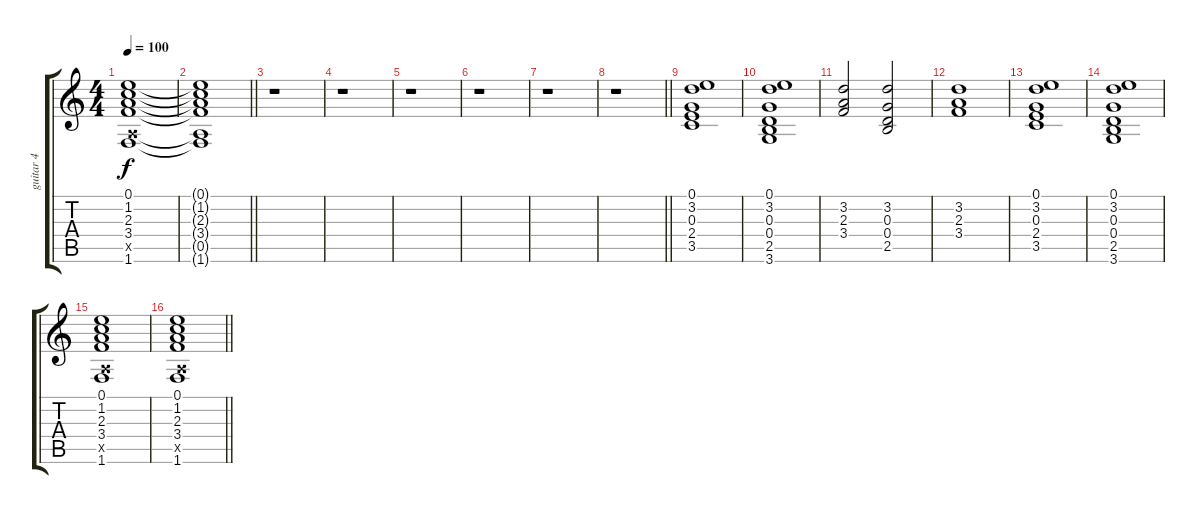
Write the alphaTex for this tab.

\track ("guitar 4" "guitar 4") {instrument acousticguitarnylon}
\staff {score tabs}
\tuning (E4 B3 G3 D3 A2 E2) {hide}
\ts (4 4)
\tempo 100
\clef g2
\ks c
(0.1 1.2 2.3 3.4 0.5{x} 1.6).1{dy f} |
\barLineRight lightlight
(0.1{t} 1.2{t} 2.3{t} 3.4{t} 0.5{t} 1.6{t}).1 |
r.1 |
r.1 |
r.1 |
r.1 |
r.1 |
\barLineRight lightlight
r.1 |
(0.1 3.2 0.3 2.4 3.5).1 |
(0.1 3.2 0.3 0.4 2.5 3.6).1 |
(3.2 2.3 3.4).2 (3.2 0.3 0.4 2.5).2 |
(3.2 2.3 3.4).1 |
(0.1 3.2 0.3 2.4 3.5).1 |
(0.1 3.2 0.3 0.4 2.5 3.6).1 |
(0.1 1.2 2.3 3.4 0.5{x} 1.6).1 |
\barLineRight lightlight
(0.1 1.2 2.3 3.4 0.5{x} 1.6).1
